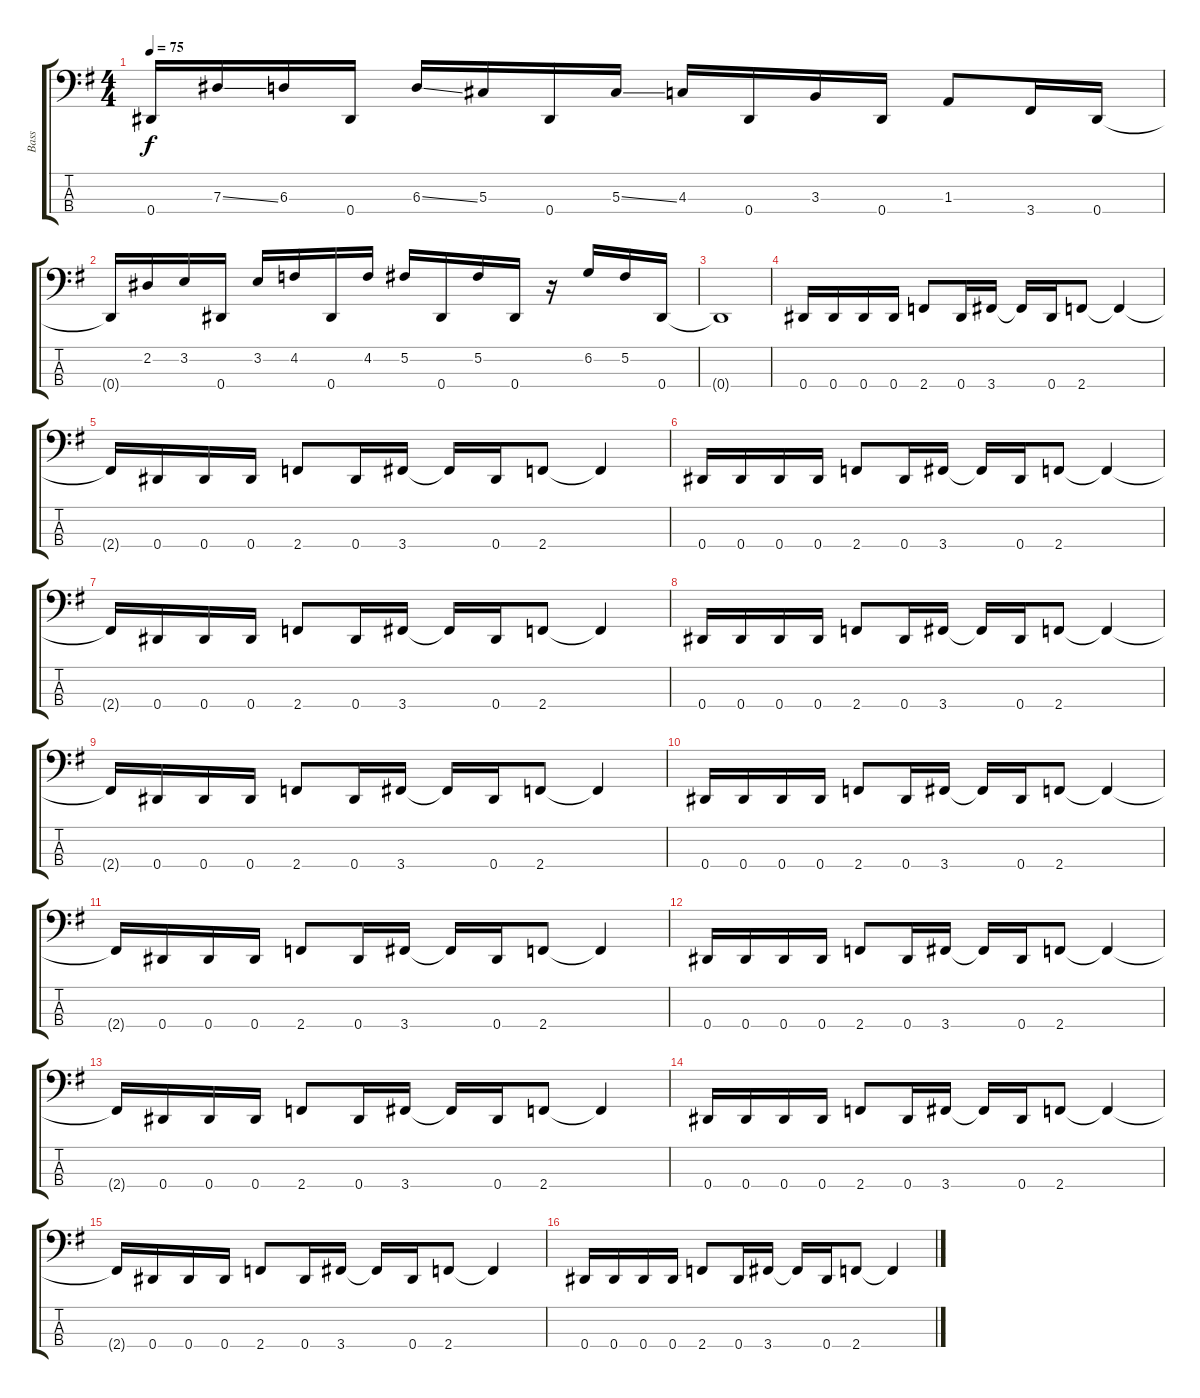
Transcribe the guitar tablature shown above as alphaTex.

\track ("Bass" "Bass") {instrument electricbasspick}
\staff {score tabs}
\tuning (Gb2 Db2 Ab1 Eb1) {hide}
\ts (4 4)
\tempo 75
\clef f4
\ks g
0.4{t}.16{dy f} 7.3{ss}.16 6.3.16 0.4.16 6.3{ss}.16 5.3.16 0.4.16 5.3{ss}.16 4.3.16 0.4.16 3.3.16 0.4.16 1.3.8 3.4.16 0.4.16 |
0.4{t}.16 2.2.16 3.2.16 0.4.16 3.2.16 4.2.16 0.4.16 4.2.16 5.2.16 0.4.16 5.2.16 0.4.16 r.16 6.2.16 5.2.16 0.4.16 |
0.4{t}.1 |
0.4.16 0.4.16 0.4.16 0.4.16 2.4.8 0.4.16 3.4.16 3.4{t}.16 0.4.16 2.4.8 2.4{t}.4 |
2.4{t}.16 0.4.16 0.4.16 0.4.16 2.4.8 0.4.16 3.4.16 3.4{t}.16 0.4.16 2.4.8 2.4{t}.4 |
0.4.16 0.4.16 0.4.16 0.4.16 2.4.8 0.4.16 3.4.16 3.4{t}.16 0.4.16 2.4.8 2.4{t}.4 |
2.4{t}.16 0.4.16 0.4.16 0.4.16 2.4.8 0.4.16 3.4.16 3.4{t}.16 0.4.16 2.4.8 2.4{t}.4 |
0.4.16 0.4.16 0.4.16 0.4.16 2.4.8 0.4.16 3.4.16 3.4{t}.16 0.4.16 2.4.8 2.4{t}.4 |
2.4{t}.16 0.4.16 0.4.16 0.4.16 2.4.8 0.4.16 3.4.16 3.4{t}.16 0.4.16 2.4.8 2.4{t}.4 |
0.4.16 0.4.16 0.4.16 0.4.16 2.4.8 0.4.16 3.4.16 3.4{t}.16 0.4.16 2.4.8 2.4{t}.4 |
2.4{t}.16 0.4.16 0.4.16 0.4.16 2.4.8 0.4.16 3.4.16 3.4{t}.16 0.4.16 2.4.8 2.4{t}.4 |
0.4.16 0.4.16 0.4.16 0.4.16 2.4.8 0.4.16 3.4.16 3.4{t}.16 0.4.16 2.4.8 2.4{t}.4 |
2.4{t}.16 0.4.16 0.4.16 0.4.16 2.4.8 0.4.16 3.4.16 3.4{t}.16 0.4.16 2.4.8 2.4{t}.4 |
0.4.16 0.4.16 0.4.16 0.4.16 2.4.8 0.4.16 3.4.16 3.4{t}.16 0.4.16 2.4.8 2.4{t}.4 |
2.4{t}.16 0.4.16 0.4.16 0.4.16 2.4.8 0.4.16 3.4.16 3.4{t}.16 0.4.16 2.4.8 2.4{t}.4 |
0.4.16 0.4.16 0.4.16 0.4.16 2.4.8 0.4.16 3.4.16 3.4{t}.16 0.4.16 2.4.8 2.4{t}.4
